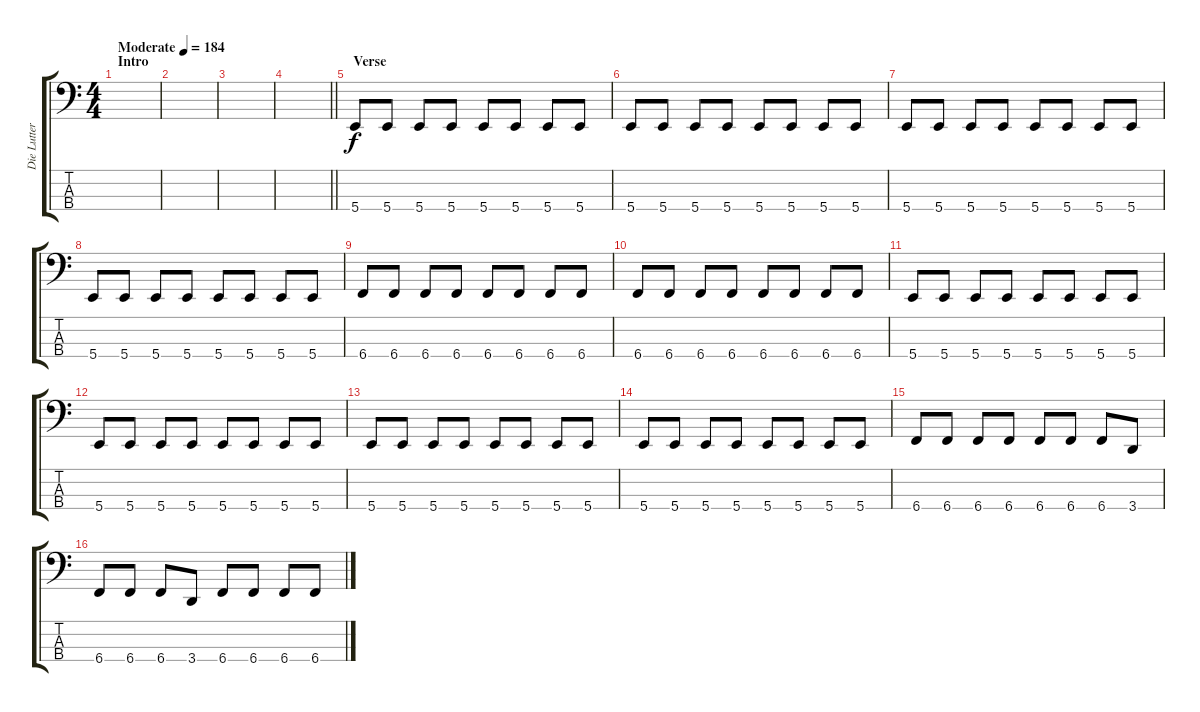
\track ("Die Lutter" "Die Lutter") {instrument electricbasspick}
\staff {score tabs}
\tuning (D2 A1 E1 B0) {hide}
\ts (4 4)
\section ("" "Intro")
\tempo (184 "Moderate")
\clef f4
\ks c
|
|
|
\barLineRight lightlight
|
\section ("" " Verse")
5.4.8 5.4.8 5.4.8 5.4.8 5.4.8 5.4.8 5.4.8 5.4.8 |
5.4.8 5.4.8 5.4.8 5.4.8 5.4.8 5.4.8 5.4.8 5.4.8 |
5.4.8 5.4.8 5.4.8 5.4.8 5.4.8 5.4.8 5.4.8 5.4.8 |
5.4.8 5.4.8 5.4.8 5.4.8 5.4.8 5.4.8 5.4.8 5.4.8 |
6.4.8 6.4.8 6.4.8 6.4.8 6.4.8 6.4.8 6.4.8 6.4.8 |
6.4.8 6.4.8 6.4.8 6.4.8 6.4.8 6.4.8 6.4.8 6.4.8 |
5.4.8 5.4.8 5.4.8 5.4.8 5.4.8 5.4.8 5.4.8 5.4.8 |
5.4.8 5.4.8 5.4.8 5.4.8 5.4.8 5.4.8 5.4.8 5.4.8 |
5.4.8 5.4.8 5.4.8 5.4.8 5.4.8 5.4.8 5.4.8 5.4.8 |
5.4.8 5.4.8 5.4.8 5.4.8 5.4.8 5.4.8 5.4.8 5.4.8 |
6.4.8 6.4.8 6.4.8 6.4.8 6.4.8 6.4.8 6.4.8 3.4.8 |
6.4.8 6.4.8 6.4.8 3.4.8 6.4.8 6.4.8 6.4.8 6.4.8
